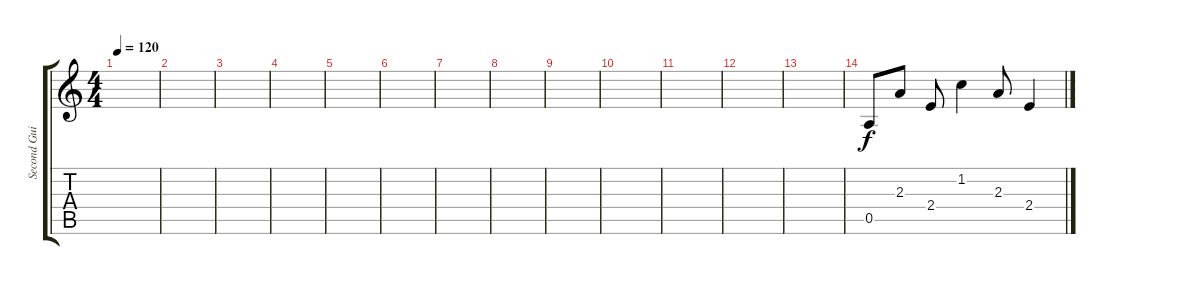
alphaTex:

\track ("Second Guitar" "Second Gui") {instrument acousticguitarnylon}
\staff {score tabs}
\tuning (E4 B3 G3 D3 A2 E2) {hide}
\ts (4 4)
\tempo 120
\clef g2
\ks c
|
|
|
|
|
|
|
|
|
|
|
|
|
0.5.8 2.3.8 2.4.8 1.2.4 2.3.8 2.4.4
